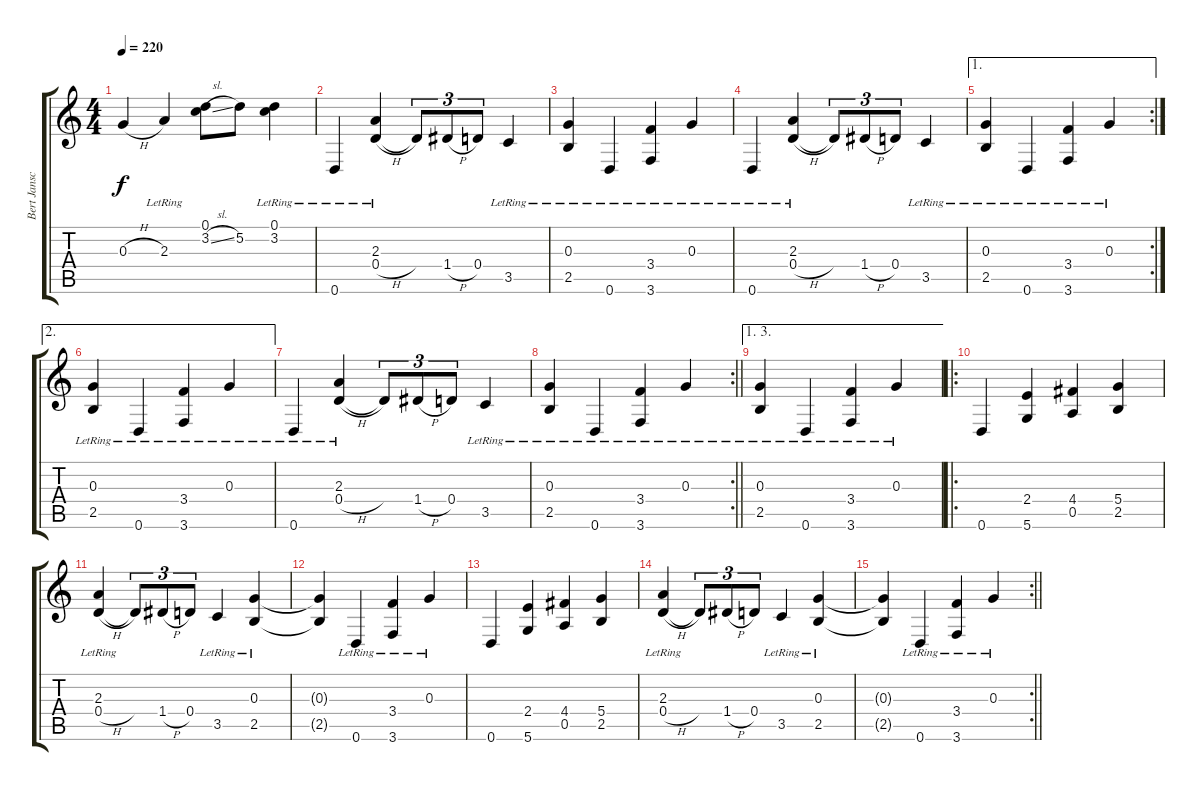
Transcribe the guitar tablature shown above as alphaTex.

\track ("Bert Jansch" "Bert Jansc") {instrument acousticguitarsteel}
\staff {score tabs}
\tuning (D4 A3 G3 D3 A2 D2) {hide}
\ts (4 4)
\tempo 220
\clef g2
\ks c
0.3{h}.4{dy f} 2.3{lr}.4 (0.1 3.2{sl}).8 5.2.8 (0.1{lr} 3.2{lr}).4 |
0.6{lr}.4 (2.3{lr} 0.4{h}).4 0.4{t}.8{tu (3 2)} 1.4{h}.8{tu (3 2)} 0.4.8{tu (3 2)} 3.5{lr}.4 |
(0.3{lr} 2.5{lr}).4 0.6{lr}.4 (3.4{lr} 3.6{lr}).4 0.3{lr}.4 |
0.6{lr}.4 (2.3{lr} 0.4{h}).4 0.4{t}.8{tu (3 2)} 1.4{h}.8{tu (3 2)} 0.4.8{tu (3 2)} 3.5{lr}.4 |
\ae 1
\rc 2
(0.3{lr} 2.5{lr}).4 0.6{lr}.4 (3.4{lr} 3.6{lr}).4 0.3{lr}.4 |
\ae 2
(0.3{lr} 2.5{lr}).4 0.6{lr}.4 (3.4{lr} 3.6{lr}).4 0.3{lr}.4 |
0.6{lr}.4 (2.3{lr} 0.4{h}).4 0.4{t}.8{tu (3 2)} 1.4{h}.8{tu (3 2)} 0.4.8{tu (3 2)} 3.5{lr}.4 |
\rc 2
\barLineRight lightlight
(0.3{lr} 2.5{lr}).4 0.6{lr}.4 (3.4{lr} 3.6{lr}).4 0.3{lr}.4 |
\ae (1 3)
(0.3{lr} 2.5{lr}).4 0.6{lr}.4 (3.4{lr} 3.6{lr}).4 0.3{lr}.4 |
\ro
0.6.4 (2.4 5.6).4 (4.4 0.5).4 (5.4 2.5).4 |
(2.3{lr} 0.4{h}).4 0.4{t}.8{tu (3 2)} 1.4{h}.8{tu (3 2)} 0.4.8{tu (3 2)} 3.5{lr}.4 (0.3{lr} 2.5{lr}).4 |
(0.3{t} 2.5{t}).4{volume 6} 0.6{lr}.4 (3.4{lr} 3.6{lr}).4 0.3{lr}.4 |
0.6.4 (2.4 5.6).4 (4.4 0.5).4 (5.4 2.5).4 |
(2.3{lr} 0.4{h}).4 0.4{t}.8{tu (3 2)} 1.4{h}.8{tu (3 2)} 0.4.8{tu (3 2)} 3.5{lr}.4 (0.3{lr} 2.5{lr}).4 |
\rc 2
\barLineRight lightlight
(0.3{t} 2.5{t}).4 0.6{lr}.4 (3.4{lr} 3.6{lr}).4 0.3{lr}.4
